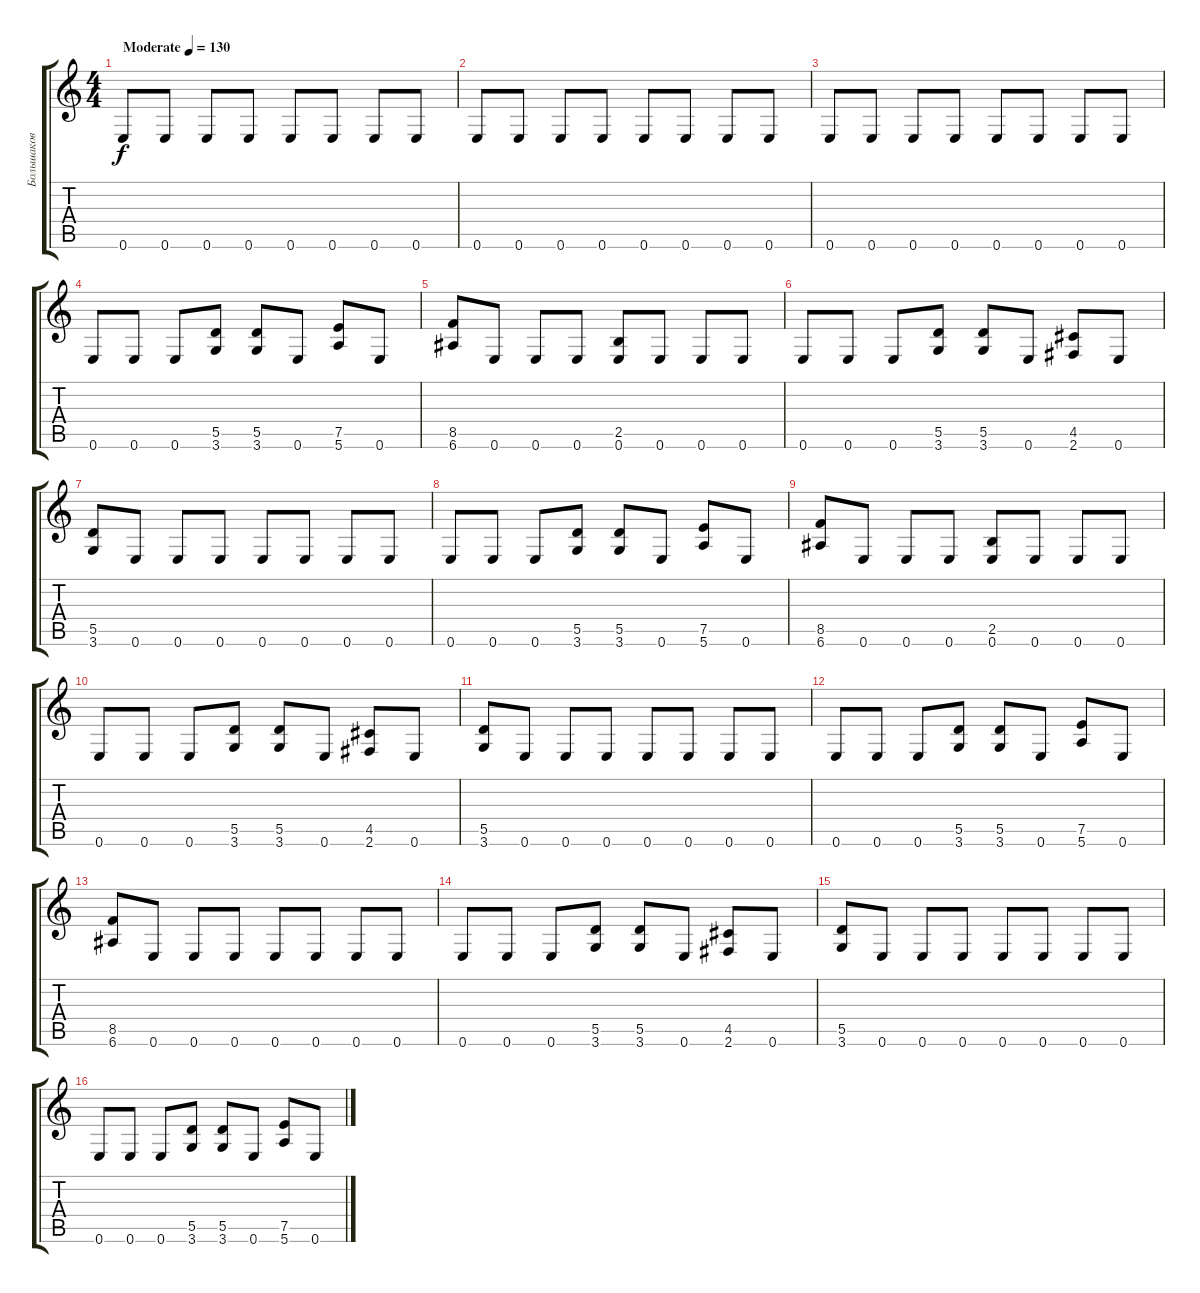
\track ("Большаков" "Большаков") {instrument overdrivenguitar}
\staff {score tabs}
\tuning (E4 B3 G3 D3 A2 E2) {hide}
\ts (4 4)
\tempo (130 "Moderate")
\clef g2
\ks c
0.6.8{dy f instrument overdrivenguitar} 0.6.8 0.6.8 0.6.8 0.6.8 0.6.8 0.6.8 0.6.8 |
0.6.8 0.6.8 0.6.8 0.6.8 0.6.8 0.6.8 0.6.8 0.6.8 |
0.6.8 0.6.8 0.6.8 0.6.8 0.6.8 0.6.8 0.6.8 0.6.8 |
0.6.8 0.6.8 0.6.8 (5.5 3.6).8 (5.5 3.6).8 0.6.8 (7.5 5.6).8 0.6.8 |
(8.5 6.6).8 0.6.8 0.6.8 0.6.8 (2.5 0.6).8 0.6.8 0.6.8 0.6.8 |
0.6.8 0.6.8 0.6.8 (5.5 3.6).8 (5.5 3.6).8 0.6.8 (4.5 2.6).8 0.6.8 |
(5.5 3.6).8 0.6.8 0.6.8 0.6.8 0.6.8 0.6.8 0.6.8 0.6.8 |
0.6.8 0.6.8 0.6.8 (5.5 3.6).8 (5.5 3.6).8 0.6.8 (7.5 5.6).8 0.6.8 |
(8.5 6.6).8 0.6.8 0.6.8 0.6.8 (2.5 0.6).8 0.6.8 0.6.8 0.6.8 |
0.6.8 0.6.8 0.6.8 (5.5 3.6).8 (5.5 3.6).8 0.6.8 (4.5 2.6).8 0.6.8 |
(5.5 3.6).8 0.6.8 0.6.8 0.6.8 0.6.8 0.6.8 0.6.8 0.6.8 |
0.6.8 0.6.8 0.6.8 (5.5 3.6).8 (5.5 3.6).8 0.6.8 (7.5 5.6).8 0.6.8 |
(8.5 6.6).8 0.6.8 0.6.8 0.6.8 0.6.8 0.6.8 0.6.8 0.6.8 |
0.6.8 0.6.8 0.6.8 (5.5 3.6).8 (5.5 3.6).8 0.6.8 (4.5 2.6).8 0.6.8 |
(5.5 3.6).8 0.6.8 0.6.8 0.6.8 0.6.8 0.6.8 0.6.8 0.6.8 |
0.6.8 0.6.8 0.6.8 (5.5 3.6).8 (5.5 3.6).8 0.6.8 (7.5 5.6).8 0.6.8
